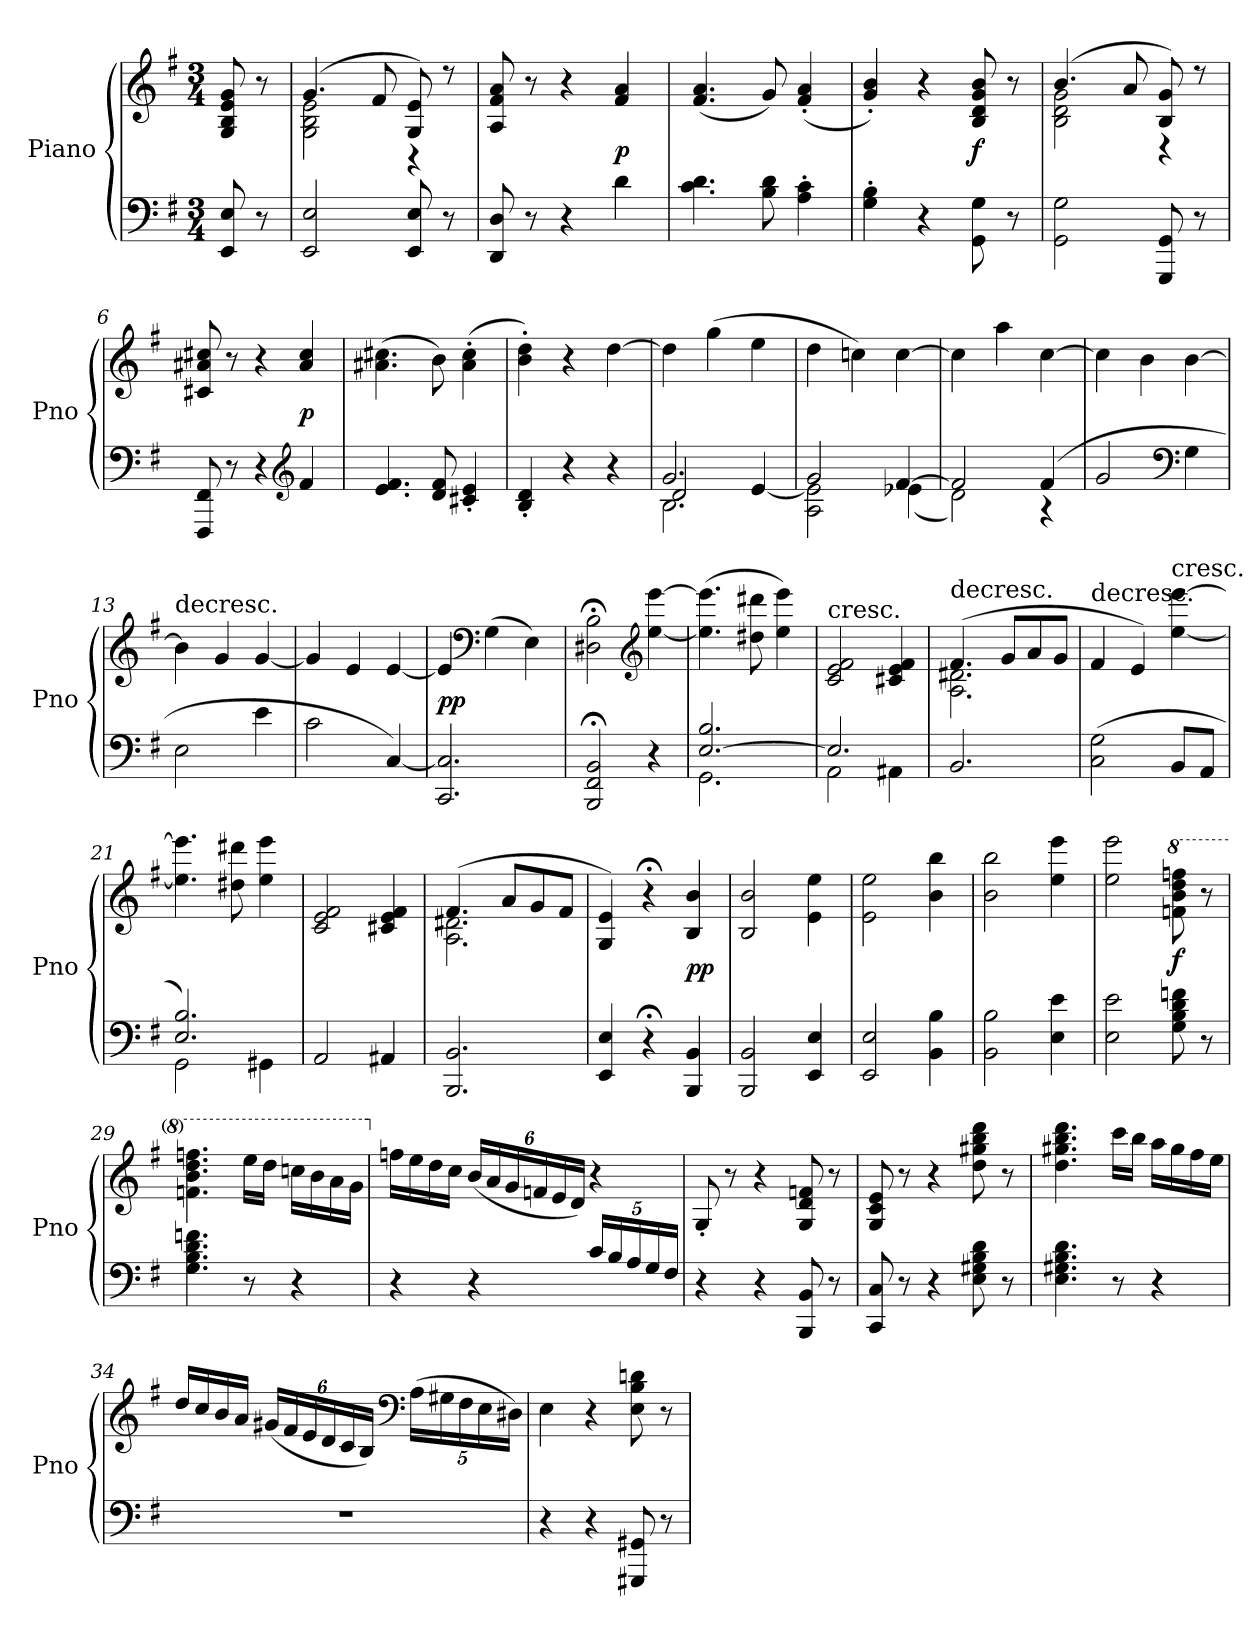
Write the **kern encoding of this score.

**kern	**kern	**dynam
*part1	*part1	*part1
*staff2	*staff1	*staff1/2
*I"Piano	*	*
*I'Pno	*	*
*clefF4	*clefG2	*
*k[f#]	*k[f#]	*
*e:	*e:	*
*M3/4	*M3/4	*
*MM144	*MM144	*
=	=	=
8EE/ 8E/	8G/ 8B/ 8e/ 8g/	.
8r	8r	.
=1	=1	=1
*	*^	*
2EE/ 2E/	(4.g/	2G\ 2B\ 2e\	.
.	8f#/	.	.
8EE/ 8E/	8G/ 8e/)	4r	.
8r	8r	.	.
*	*v	*v	*
=2	=2	=2
8DD/ 8D/	8A/ 8f#/ 8a/	.
8r	8r	.
4r	4r	.
4d\	4f#/ 4a/	p
=3	=3	=3
4.c\ 4.d\	(4.f#/ 4.a/	.
8B\ 8d\	8g/)	.
4A'\ 4c'\	(4f#'/ 4a'/	.
=4	=4	=4
4G'\ 4B'\	4g'/ 4b'/)	.
4r	4r	.
8GG\ 8G\	8B/ 8d/ 8g/ 8b/	f
8r	8r	.
=5	=5	=5
*	*^	*
2GG\ 2G\	(4.b/	2B\ 2d\ 2g\	.
.	8a/	.	.
8GGG/ 8GG/	8B/ 8g/)	4r	.
8r	8r	.	.
*	*v	*v	*
=6	=6	=6
8FFF#/ 8FF#/	8c#X/ 8a#X/ 8cc#X/	.
8r	8r	.
4r	4r	.
*clefG2	*	*
4f#/	4a#/ 4cc#/	p
=7	=7	=7
4.e/ 4.f#/	(4.a#X\ 4.cc#X\	.
8d/ 8f#/	8b\)	.
4c#X'/ 4e'/	(4a#'\ 4cc#'\	.
=8	=8	=8
4B'/ 4d'/	4b'\ 4dd'\)	.
4r	4r	.
4r	[4dd\	.
=9	=9	=9
*^	*	*
*	*^	*	*
2.g/	2d/	2.B\	4dd\]	.
.	.	.	(4gg\	.
.	[4e/	.	4ee\	.
*	*v	*v	*	*
=10	=10	=10	=10
2g/	2A\ 2e]\	4dd\	.
.	.	4ccn\)	.
[4f#/	(4e-X\	[4cc\	.
=11	=11	=11	=11
2f#/]	2d\)	4cc\]	.
.	.	4aa\	.
(4f#/	4r	[4cc\	.
*v	*v	*	*
=12	=12	=12
2g/	4cc\]	.
.	4b\	.
*clefF4	*	*
4G\	[4b\	.
=13	=13	=13
!	!LO:TX:t=decresc.	!
2E\	4b\]	.
.	4g/	.
4e\	[4g/	.
=14	=14	=14
2c\	4g/]	.
.	4e/	.
[4C/)	[4e/	.
=15	=15	=15
2.CC/ 2.C]/	4e/]	pp
*	*clefF4	*
.	(4G\	.
.	4E\)	.
=16	=16	=16
2BBB;</ 2FF#;</ 2BB;</	2D#X;<\ 2B;<\	.
*	*clefG2	*
4r	[4ee\ [4eee\	.
=17	=17	=17
*^	*	*
[2.E/ 2.B/	2.GG\	(4.ee]\ 4.eee]\	.
.	.	8dd#X\ 8ddd#X\	.
.	.	4ee\ 4eee\)	.
=18	=18	=18	=18
!	!	!LO:TX:t=cresc.	!
2.E/]	2AA\	2c/ 2e/ 2f#/	.
.	4AA#X\	4c#X/ 4e/ 4f#/	.
=19	=19	=19	=19
*	*	*^	*
!	!	!LO:TX:t=decresc.	!	!
*v	*v	*	*	*
2.BB/	(4.f#/	2.A\ 2.d#X\	.
.	8g/L	.	.
.	8a/	.	.
.	8g/J	.	.
*	*v	*v	*
=20	=20	=20
!	!LO:TX:t=decresc.	!
(2C\ 2G\	4f#/	.
.	4e/)	.
!	!LO:TX:t=cresc.	!
8BB/L	[4ee\ [4eee\	.
8AA/J	.	.
=21	=21	=21
*^	*	*
2.E/ 2.B/)	2GG\	4.ee]\ 4.eee]\	.
.	.	8dd#X\ 8ddd#X\	.
.	4GG#X\	4ee\ 4eee\	.
*v	*v	*	*
=22	=22	=22
2AA/	2c/ 2e/ 2f#/	.
4AA#X/	4c#X/ 4e/ 4f#/	.
=23	=23	=23
*	*^	*
2.BBB/ 2.BB/	(4.f#/	2.A\ 2.d#X\	.
.	8a/L	.	.
.	8g/	.	.
.	8f#/J	.	.
*	*v	*v	*
=24	=24	=24
4EE/ 4E/	4G/ 4e/)	.
4r;<	4r;<	.
4BBB/ 4BB/	4B/ 4b/	pp
=25	=25	=25
2BBB/ 2BB/	2B/ 2b/	.
4EE/ 4E/	4e\ 4ee\	.
=26	=26	=26
2EE/ 2E/	2e\ 2ee\	.
4BB\ 4B\	4b\ 4bb\	.
=27	=27	=27
2BB\ 2B\	2b\ 2bb\	.
4E\ 4e\	4ee\ 4eee\	.
=28	=28	=28
2E\ 2e\	2ee\ 2eee\	.
*	*8va	*
8G\ 8B\ 8d\ 8fn\	8ffn\ 8bb\ 8ddd\ 8fffn\	f
8r	8r	.
=29	=29	=29
4.G\ 4.B\ 4.d\ 4.fn\	4.ffn\ 4.bb\ 4.ddd\ 4.fffn\	.
8r	16eee\LL	.
.	16ddd\JJ	.
4r	16cccn\LL	.
.	16bb\	.
.	16aa\	.
.	16gg\JJ	.
=30	=30	=30
*	*X8va	*
4r	16ffn\LL	.
.	16ee\	.
.	16dd\	.
.	16cc\JJ	.
4r	(24b/LL	.
.	24a/	.
.	24g/	.
.	24fn/	.
.	24e/	.
.	24d/JJ)	.
20c/LL	4r	.
20B/	.	.
20A/	.	.
20G/	.	.
20F#/JJ	.	.
=31	=31	=31
4r	8G'/	.
.	8r	.
4r	4r	.
8BBB/ 8BB/	8G/ 8d/ 8fn/	.
8r	8r	.
=32	=32	=32
8CC/ 8C/	8G/ 8c/ 8e/	.
8r	8r	.
4r	4r	.
8E\ 8G#X\ 8B\ 8d\	8dd\ 8gg#X\ 8bb\ 8ddd\	.
8r	8r	.
=33	=33	=33
4.E\ 4.G#X\ 4.B\ 4.d\	4.dd\ 4.gg#X\ 4.bb\ 4.ddd\	.
8r	16ccc\LL	.
.	16bb\JJ	.
4r	16aa\LL	.
.	16gg#\	.
.	16ff#\	.
.	16ee\JJ	.
=34	=34	=34
2.r	16dd/LL	.
.	16cc/	.
.	16b/	.
.	16a/JJ	.
.	(24g#X/LL	.
.	24f#/	.
.	24e/	.
.	24d/	.
.	24c/	.
.	24B/JJ)	.
*	*clefF4	*
.	(20A\LL	.
.	20G#X\	.
.	20F#\	.
.	20E\	.
.	20D#X\JJ)	.
=35	=35	=35
4r	4E\	.
4r	4r	.
8GGG#X/ 8GG#X/	8E\ 8B\ 8dn\	.
8r	8r	.
=	=	=
*-	*-	*-
